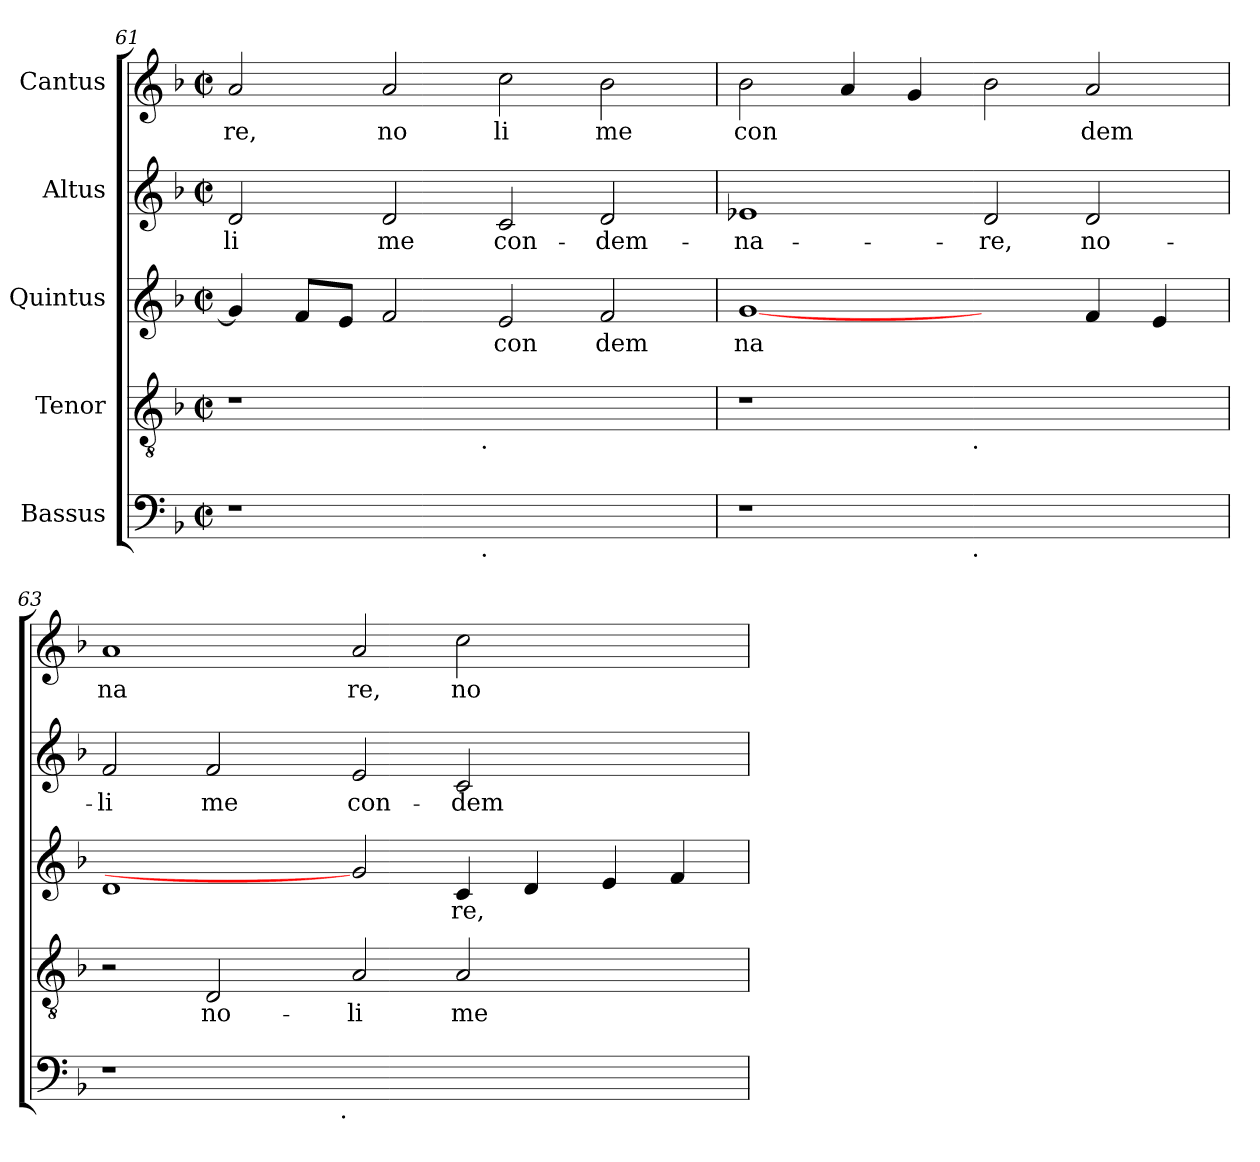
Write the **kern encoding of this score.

**kern	**kern	**text	**kern	**text	**kern	**text	**kern	**text
*part5	*part4	*part4	*part3	*part3	*part2	*part2	*part1	*part1
*staff5	*staff4	*staff4	*staff3	*staff3	*staff2	*staff2	*staff1	*staff1
*I"Bassus	*I"Tenor	*	*I"Quintus	*	*I"Altus	*	*I"Cantus	*
!!LO:LB:g=z
*clefF4	*clefGv2	*	*clefG2	*	*clefG2	*	*clefG2	*
*k[b-]	*k[b-]	*	*k[b-]	*	*k[b-]	*	*k[b-]	*
*F:	*F:	*	*F:	*	*F:	*	*F:	*
*M2/2	*M2/2	*	*M2/2	*	*M2/2	*	*M2/2	*
*met(c|)	*met(c|)	*	*met(c|)	*	*met(c|)	*	*met(c|)	*
=61	=61	=61	=61	=61	=61	=61	=61	=61
!	!	!	!	!LO:LY:b:cj	!	!LO:LY:b	!	!LO:LY:b:cj
*^	*^	*	*	*	*	*	*	*
1r	2ryy	1r	2ryy	.	4g/]	.	2d/	li	2a/	-re,
!	!	!	!	!	!	!LO:LY:b:cj	!	!	!	!
.	.	.	.	.	8f/L	.	.	.	.	.
!	!	!	!	!	!	!LO:LY:b:cj	!	!	!	!
.	.	.	.	.	8e/J	.	.	.	.	.
!	!	!	!	!	!	!LO:LY:b:cj	!	!LO:LY:b	!	!LO:LY:b:cj
.	4...ryy	.	4...ryy	.	2f/	.	2d/	me	2a/	no
!	!	!	!LO:TX:b:t=.	!	!	!	!	!	!	!
!	!LO:TX:b:t=.	!	!	!	!	!	!	!	!	!
.	1ryy	.	1ryy	.	.	.	.	.	.	.
!	!	!	!	!	!	!LO:LY:b:cj	!	!LO:LY:b	!	!LO:LY:b:cj
1ryy	.	1ryy	.	.	2e/	con	2c/	con-	2cc\	li
!	!	!	!	!	!	!LO:LY:b:cj	!	!LO:LY:b	!	!LO:LY:b:cj
.	.	.	.	.	2f/	dem	2d/	-dem-	2b-\	me
.	32ryy	.	32ryy	.	.	.	.	.	.	.
=62	=62	=62	=62	=62	=62	=62	=62	=62	=62	=62
!	!	!	!	!	!	!LO:LY:b:cj	!	!LO:LY:b	!	!LO:LY:b:cj
1r	2ryy	1r	2ryy	.	[1g	na	1e-X	-na-	2b-\	con
!	!	!	!	!	!	!	!	!	!	!LO:LY:b:cj
.	4ryy	.	4ryy	.	.	.	.	.	4a/	.
!	!	!	!	!	!	!	!	!	!	!LO:LY:b:cj
.	8...ryy	.	8...ryy	.	.	.	.	.	4g/	.
!	!	!	!LO:TX:b:t=.	!	!	!	!	!	!	!
!	!LO:TX:b:t=.	!	!	!	!	!	!	!	!	!
.	1ryy	.	1ryy	.	.	.	.	.	.	.
!	!	!	!	!	!	!	!	!LO:LY:b	!	!LO:LY:b:cj
1ryy	.	1ryy	.	.	2ryy	.	2d/	-re,	2b-\	.
!	!	!	!	!	!	!LO:LY:b:cj	!	!LO:LY:b	!	!LO:LY:b:cj
.	.	.	.	.	4f/	.	2d/	no-	2a/	dem
!	!	!	!	!	!	!LO:LY:b:cj	!	!	!	!
.	.	.	.	.	4e/	.	.	.	.	.
.	64ryy	.	64ryy	.	.	.	.	.	.	.
=63	=63	=63	=63	=63	=63	=63	=63	=63	=63	=63
!	!	!	!	!	!	!LO:LY:b:cj	!	!LO:LY:b	!	!LO:LY:b:cj
*	*	*v	*v	*	*	*	*	*	*	*
1r	2ryy	2r	.	1d	.	2f/	-li	1a	na
!	!	!	!LO:LY:b:cj	!	!	!	!LO:LY:b	!	!
.	4ryy	2D/	no-	.	.	2f/	me	.	.
.	8...ryy	.	.	.	.	.	.	.	.
!	!LO:TX:b:t=.	!	!	!	!	!	!	!	!
.	1ryy	.	.	.	.	.	.	.	.
!	!	!	!LO:LY:b:cj	!	!	!	!LO:LY:b	!	!LO:LY:b:cj
1.ryy	.	2A/	-li	2g]	.	2e/	con-	2a/	re,
!	!	!	!LO:LY:b:cj	!	!LO:LY:b:cj	!	!LO:LY:b	!	!LO:LY:b:cj
.	.	2A/	me	4c/	re,	2c/	-dem-	2cc\	no
!	!	!	!	!	!LO:LY:b:cj	!	!	!	!
.	.	.	.	4d/	.	.	.	.	.
.	2ryy	.	.	.	.	.	.	.	.
!	!	!	!	!	!LO:LY:b:cj	!	!	!	!
.	.	2ryy	.	4e/	.	2ryy	.	2ryy	.
!	!	!	!	!	!LO:LY:b:cj	!	!	!	!
.	.	.	.	4f/	.	.	.	.	.
.	64ryy	.	.	.	.	.	.	.	.
*v	*v	*	*	*	*	*	*	*	*
=	=	=	=	=	=	=	=	=
*-	*-	*-	*-	*-	*-	*-	*-	*-
